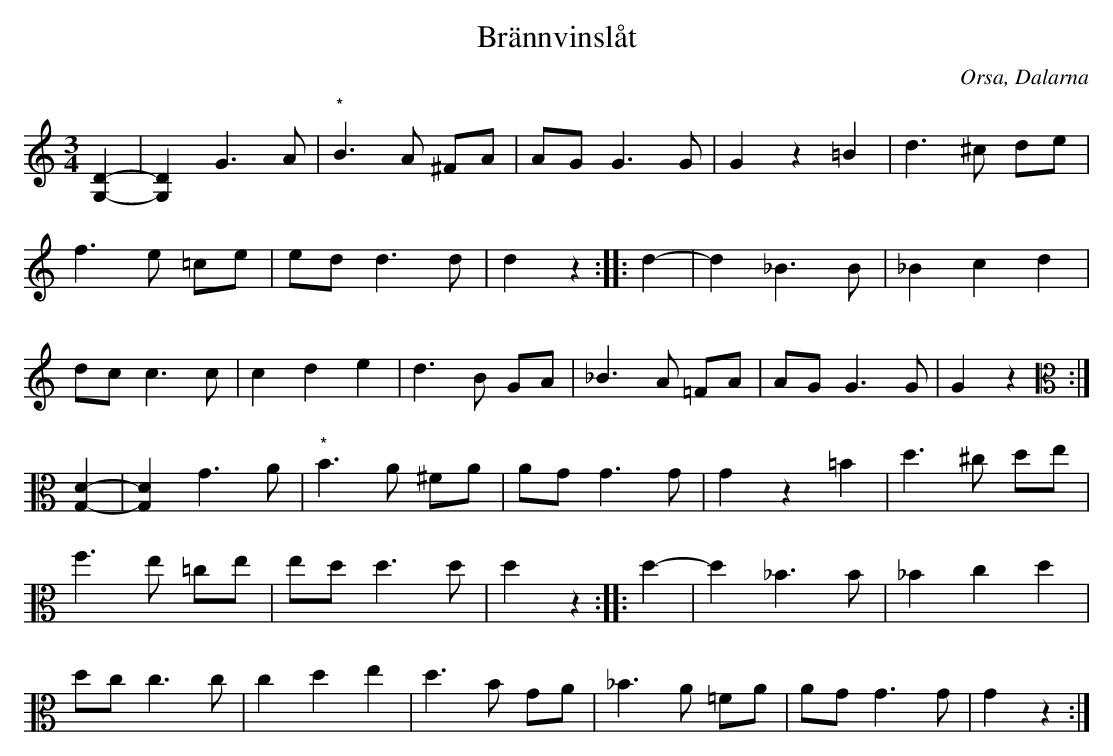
X:1
T: Brännvinslåt
O: Orsa, Dalarna
M: 3/4
L: 1/8
K: Gmix
V:1
[D2-G,2-] | [D2G,2] G3 A | "*"B3 A ^FA | AG G3 G | G2 z2 =B2 | d3 ^c de |
f3 e =ce | ed d3 d | d2 z2 :: d2- | d2 _B3 B | _B2 c2 d2 |
dc c3 c | c2 d2 e2 | d3 B GA | _B3 A =FA | AG G3 G | G2 z2 :|]
V:1 clef=alto
[D2-G,2-] | [D2G,2] G3 A | "*"B3 A ^FA | AG G3 G | G2 z2 =B2 | d3 ^c de |
f3 e =ce | ed d3 d | d2 z2 :: d2- | d2 _B3 B | _B2 c2 d2 |
dc c3 c | c2 d2 e2 | d3 B GA | _B3 A =FA | AG G3 G | G2 z2 :|]
